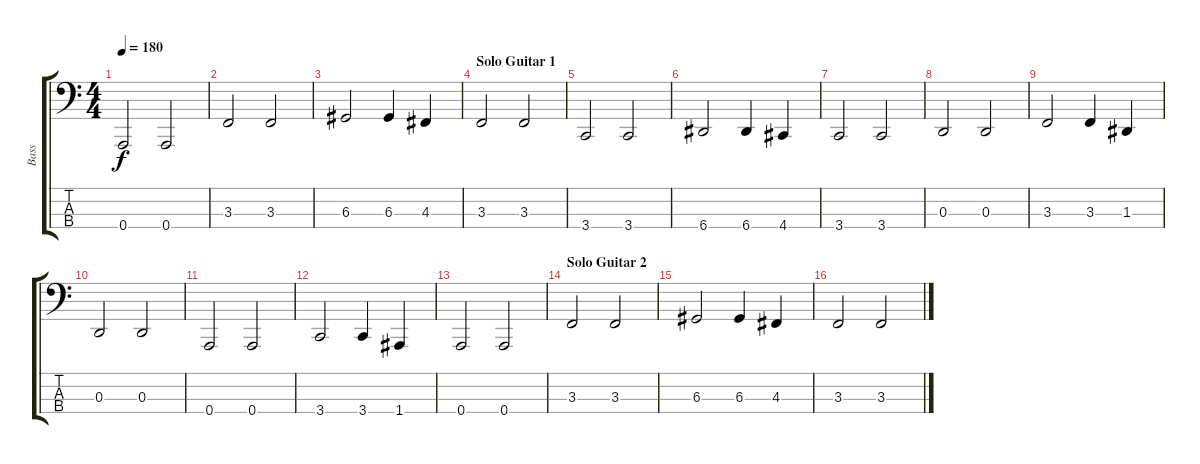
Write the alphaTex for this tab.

\track ("Bass" "Bass") {instrument electricbassfinger}
\staff {score tabs}
\tuning (C2 G1 D1 A0) {hide}
\ts (4 4)
\tempo 180
\clef f4
\ks c
0.4.2{dy f} 0.4.2 |
3.3.2 3.3.2 |
6.3.2 6.3.4 4.3.4 |
\section ("" "Solo Guitar 1")
3.3.2 3.3.2 |
3.4.2 3.4.2 |
6.4.2 6.4.4 4.4.4 |
3.4.2 3.4.2 |
0.3.2 0.3.2 |
3.3.2 3.3.4 1.3.4 |
0.3.2 0.3.2 |
0.4.2 0.4.2 |
3.4.2 3.4.4 1.4.4 |
0.4.2 0.4.2 |
\section ("" "Solo Guitar 2")
3.3.2 3.3.2 |
6.3.2 6.3.4 4.3.4 |
3.3.2 3.3.2
